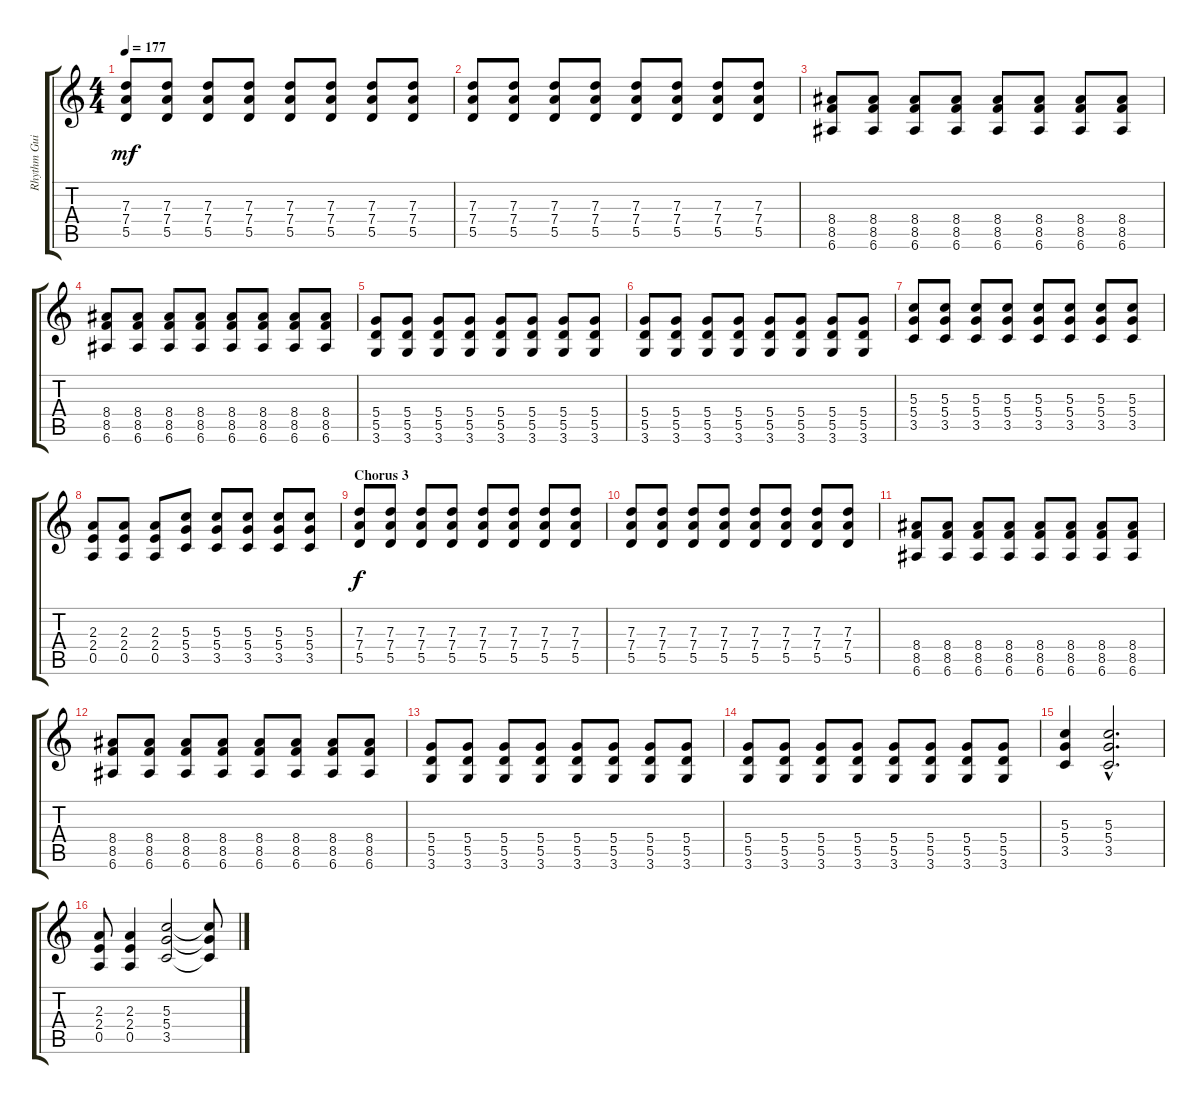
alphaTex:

\track ("Rhythm Guitar" "Rhythm Gui") {instrument distortionguitar}
\staff {score tabs}
\tuning (E4 B3 G3 D3 A2 E2) {hide}
\ts (4 4)
\tempo 177
\clef g2
\ks c
(7.3 7.4 5.5).8{dy mf} (7.3 7.4 5.5).8 (7.3 7.4 5.5).8 (7.3 7.4 5.5).8 (7.3 7.4 5.5).8 (7.3 7.4 5.5).8 (7.3 7.4 5.5).8 (7.3 7.4 5.5).8 |
(7.3 7.4 5.5).8 (7.3 7.4 5.5).8 (7.3 7.4 5.5).8 (7.3 7.4 5.5).8 (7.3 7.4 5.5).8 (7.3 7.4 5.5).8 (7.3 7.4 5.5).8 (7.3 7.4 5.5).8 |
(8.4 8.5 6.6).8 (8.4 8.5 6.6).8 (8.4 8.5 6.6).8 (8.4 8.5 6.6).8 (8.4 8.5 6.6).8 (8.4 8.5 6.6).8 (8.4 8.5 6.6).8 (8.4 8.5 6.6).8 |
(8.4 8.5 6.6).8 (8.4 8.5 6.6).8 (8.4 8.5 6.6).8 (8.4 8.5 6.6).8 (8.4 8.5 6.6).8 (8.4 8.5 6.6).8 (8.4 8.5 6.6).8 (8.4 8.5 6.6).8 |
(5.4 5.5 3.6).8 (5.4 5.5 3.6).8 (5.4 5.5 3.6).8 (5.4 5.5 3.6).8 (5.4 5.5 3.6).8 (5.4 5.5 3.6).8 (5.4 5.5 3.6).8 (5.4 5.5 3.6).8 |
(5.4 5.5 3.6).8 (5.4 5.5 3.6).8 (5.4 5.5 3.6).8 (5.4 5.5 3.6).8 (5.4 5.5 3.6).8 (5.4 5.5 3.6).8 (5.4 5.5 3.6).8 (5.4 5.5 3.6).8 |
(5.3 5.4 3.5).8 (5.3 5.4 3.5).8 (5.3 5.4 3.5).8 (5.3 5.4 3.5).8 (5.3 5.4 3.5).8 (5.3 5.4 3.5).8 (5.3 5.4 3.5).8 (5.3 5.4 3.5).8 |
(2.3 2.4 0.5).8 (2.3 2.4 0.5).8 (2.3 2.4 0.5).8 (5.3 5.4 3.5).8 (5.3 5.4 3.5).8 (5.3 5.4 3.5).8 (5.3 5.4 3.5).8 (5.3 5.4 3.5).8 |
\section ("" "Chorus 3")
(7.3 7.4 5.5).8{dy f} (7.3 7.4 5.5).8 (7.3 7.4 5.5).8 (7.3 7.4 5.5).8 (7.3 7.4 5.5).8 (7.3 7.4 5.5).8 (7.3 7.4 5.5).8 (7.3 7.4 5.5).8 |
(7.3 7.4 5.5).8 (7.3 7.4 5.5).8 (7.3 7.4 5.5).8 (7.3 7.4 5.5).8 (7.3 7.4 5.5).8 (7.3 7.4 5.5).8 (7.3 7.4 5.5).8 (7.3 7.4 5.5).8 |
(8.4 8.5 6.6).8 (8.4 8.5 6.6).8 (8.4 8.5 6.6).8 (8.4 8.5 6.6).8 (8.4 8.5 6.6).8 (8.4 8.5 6.6).8 (8.4 8.5 6.6).8 (8.4 8.5 6.6).8 |
(8.4 8.5 6.6).8 (8.4 8.5 6.6).8 (8.4 8.5 6.6).8 (8.4 8.5 6.6).8 (8.4 8.5 6.6).8 (8.4 8.5 6.6).8 (8.4 8.5 6.6).8 (8.4 8.5 6.6).8 |
(5.4 5.5 3.6).8 (5.4 5.5 3.6).8 (5.4 5.5 3.6).8 (5.4 5.5 3.6).8 (5.4 5.5 3.6).8 (5.4 5.5 3.6).8 (5.4 5.5 3.6).8 (5.4 5.5 3.6).8 |
(5.4 5.5 3.6).8 (5.4 5.5 3.6).8 (5.4 5.5 3.6).8 (5.4 5.5 3.6).8 (5.4 5.5 3.6).8 (5.4 5.5 3.6).8 (5.4 5.5 3.6).8 (5.4 5.5 3.6).8 |
(5.3 5.4 3.5).4 (5.3{hac} 5.4{hac} 3.5{hac}).2{d} |
(2.3 2.4 0.5).8 (2.3 2.4 0.5).4 (5.3 5.4 3.5).2 (5.3{t} 5.4{t} 3.5{t}).8
